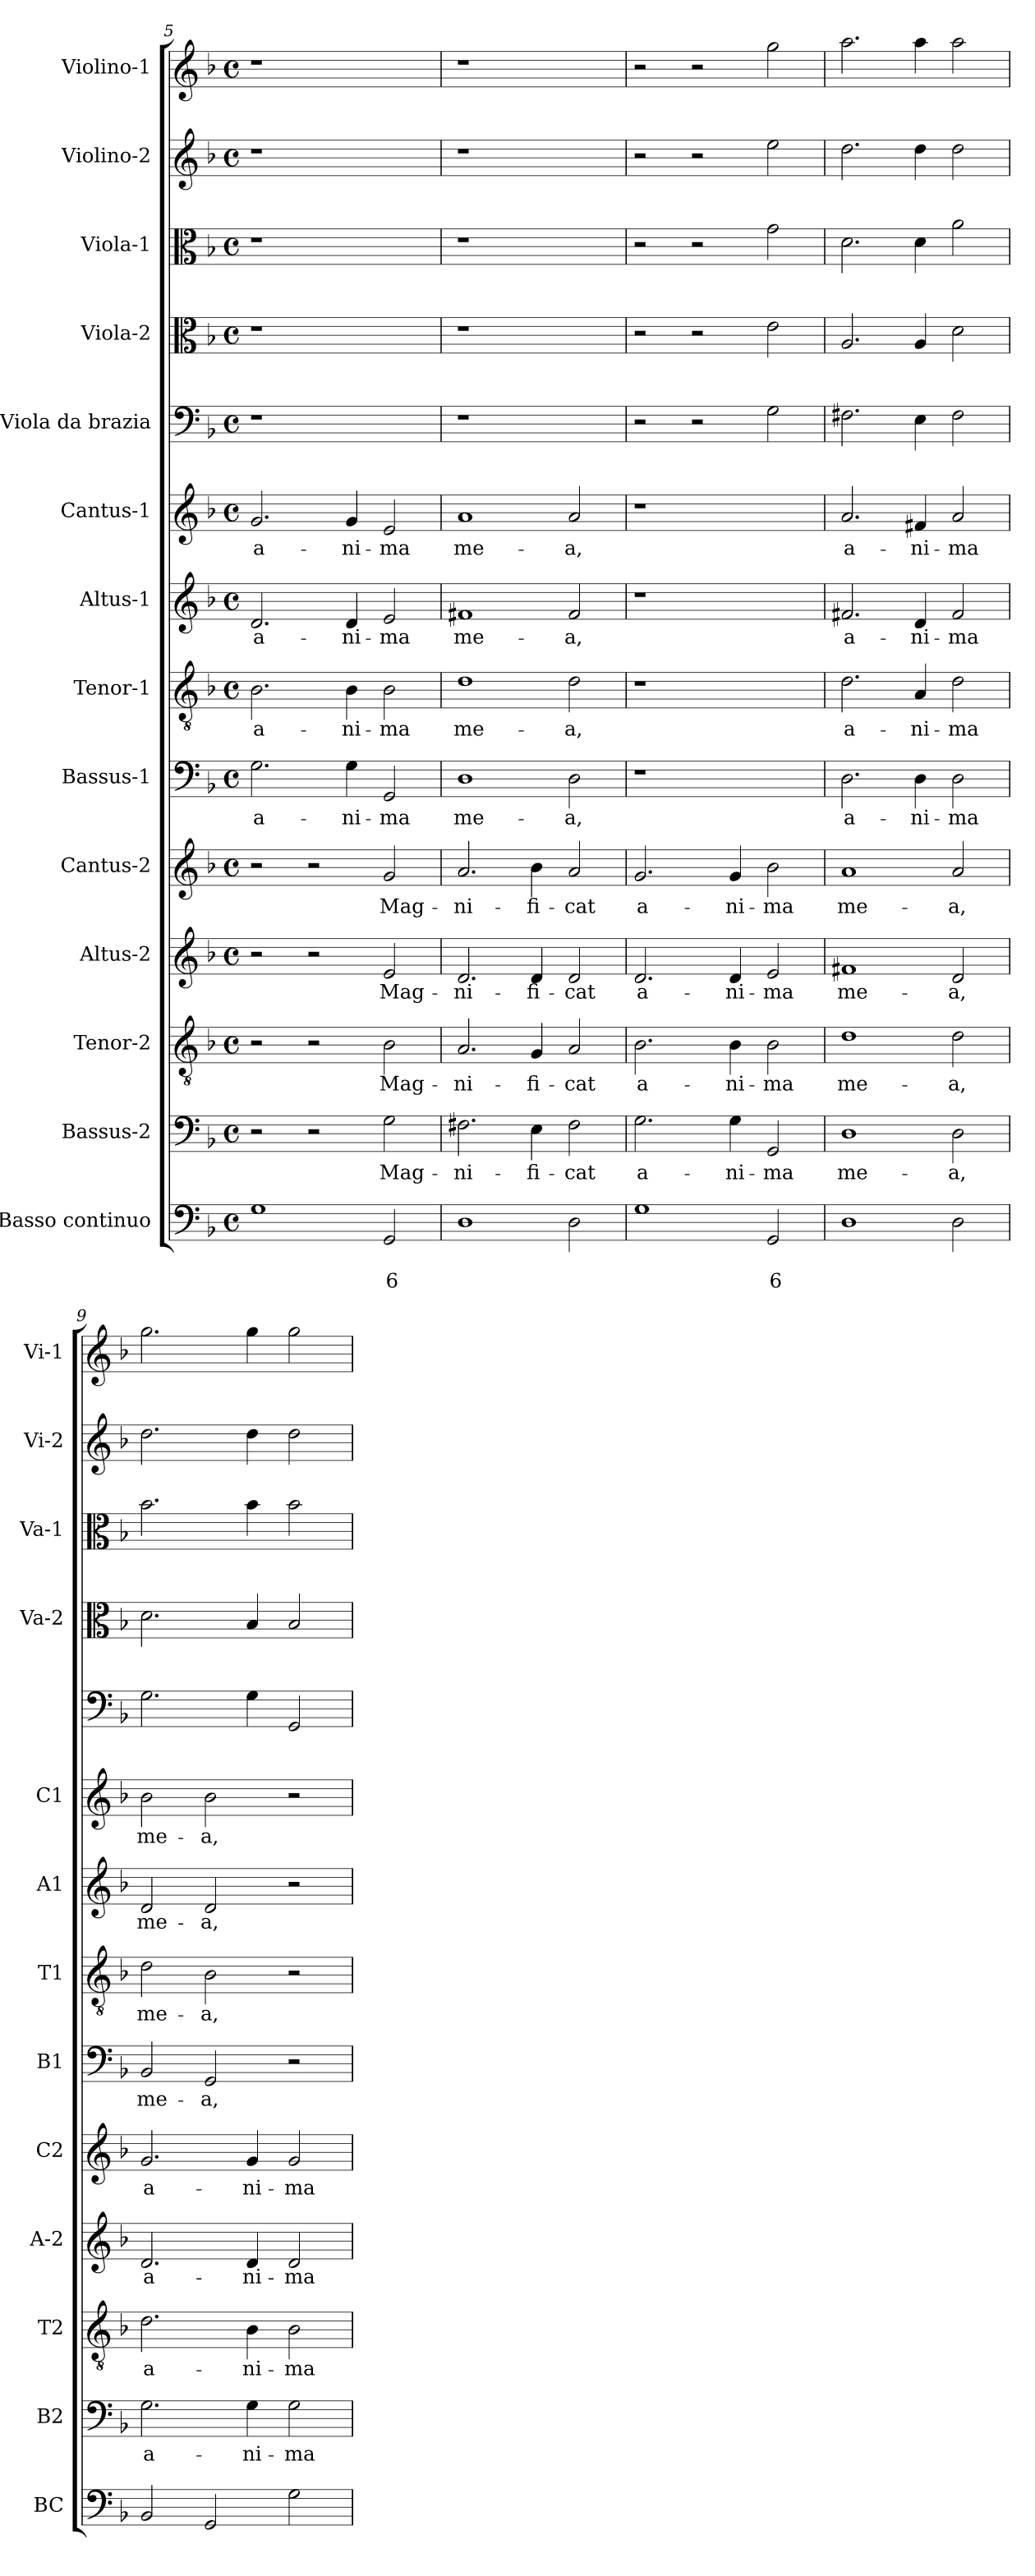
**kern	**text	**text	**kern	**text	**kern	**text	**kern	**text	**kern	**text	**kern	**text	**kern	**text	**kern	**text	**kern	**text	**kern	**kern	**kern	**kern	**kern
*part14	*part14	*part14	*part13	*part13	*part12	*part12	*part11	*part11	*part10	*part10	*part9	*part9	*part8	*part8	*part7	*part7	*part6	*part6	*part5	*part4	*part3	*part2	*part1
*staff14	*staff14	*staff14	*staff13	*staff13	*staff12	*staff12	*staff11	*staff11	*staff10	*staff10	*staff9	*staff9	*staff8	*staff8	*staff7	*staff7	*staff6	*staff6	*staff5	*staff4	*staff3	*staff2	*staff1
*I"Basso continuo	*	*	*I"Bassus-2	*	*I"Tenor-2	*	*I"Altus-2	*	*I"Cantus-2	*	*I"Bassus-1	*	*I"Tenor-1	*	*I"Altus-1	*	*I"Cantus-1	*	*I"Viola  da brazia	*I"Viola-2	*I"Viola-1	*I"Violino-2	*I"Violino-1
*I'BC	*	*	*I'B2	*	*I'T2	*	*I'A-2	*	*I'C2	*	*I'B1	*	*I'T1	*	*I'A1	*	*I'C1	*	*	*I'Va-2	*I'Va-1	*I'Vi-2	*I'Vi-1
*clefF4	*	*	*clefF4	*	*clefGv2	*	*clefG2	*	*clefG2	*	*clefF4	*	*clefGv2	*	*clefG2	*	*clefG2	*	*clefF4	*clefC3	*clefC3	*clefG2	*clefG2
*k[b-]	*	*	*k[b-]	*	*k[b-]	*	*k[b-]	*	*k[b-]	*	*k[b-]	*	*k[b-]	*	*k[b-]	*	*k[b-]	*	*k[b-]	*k[b-]	*k[b-]	*k[b-]	*k[b-]
*F:	*	*	*F:	*	*F:	*	*F:	*	*F:	*	*F:	*	*F:	*	*F:	*	*F:	*	*F:	*F:	*F:	*F:	*F:
*M4/4	*	*	*M4/4	*	*M4/4	*	*M4/4	*	*M4/4	*	*M4/4	*	*M4/4	*	*M4/4	*	*M4/4	*	*M4/4	*M4/4	*M4/4	*M4/4	*M4/4
*met(c)	*	*	*met(c)	*	*met(c)	*	*met(c)	*	*met(c)	*	*met(c)	*	*met(c)	*	*met(c)	*	*met(c)	*	*met(c)	*met(c)	*met(c)	*met(c)	*met(c)
=5	=5	=5	=5	=5	=5	=5	=5	=5	=5	=5	=5	=5	=5	=5	=5	=5	=5	=5	=5	=5	=5	=5	=5
!	!	!	!	!	!	!	!	!	!	!	!	!LO:LY:b	!	!LO:LY:b	!	!LO:LY:b	!	!LO:LY:b	!	!	!	!	!
1G	.	.	2r	.	2r	.	2r	.	2r	.	2.G\	a-	2.B-\	a-	2.d/	a-	2.g/	a-	1r	1r	1r	1r	1r
.	.	.	2r	.	2r	.	2r	.	2r	.	.	.	.	.	.	.	.	.	.	.	.	.	.
!	!	!	!	!	!	!	!	!	!	!	!	!LO:LY:b	!	!LO:LY:b	!	!LO:LY:b	!	!LO:LY:b	!	!	!	!	!
.	.	.	.	.	.	.	.	.	.	.	4G\	-ni-	4B-\	-ni-	4d/	-ni-	4g/	-ni-	.	.	.	.	.
!	!	!LO:LY:b	!	!LO:LY:b	!	!LO:LY:b	!	!LO:LY:b	!	!LO:LY:b	!	!LO:LY:b	!	!LO:LY:b	!	!LO:LY:b	!	!LO:LY:b	!	!	!	!	!
2GG/	.	6	2G\	Mag-	2B-\	Mag-	2e/	Mag-	2g/	Mag-	2GG/	-ma	2B-\	-ma	2e/	-ma	2e/	-ma	2ryy	2ryy	2ryy	2ryy	2ryy
=6	=6	=6	=6	=6	=6	=6	=6	=6	=6	=6	=6	=6	=6	=6	=6	=6	=6	=6	=6	=6	=6	=6	=6
!	!	!	!	!LO:LY:b	!	!LO:LY:b	!	!LO:LY:b	!	!LO:LY:b	!	!LO:LY:b	!	!LO:LY:b	!	!LO:LY:b	!	!LO:LY:b	!	!	!	!	!
1D	.	.	2.F#X\	-ni-	2.A/	-ni-	2.d/	-ni-	2.a/	-ni-	1D	me-	1d	me-	1f#X	me-	1a	me-	1r	1r	1r	1r	1r
!	!	!	!	!LO:LY:b	!	!LO:LY:b	!	!LO:LY:b	!	!LO:LY:b	!	!	!	!	!	!	!	!	!	!	!	!	!
.	.	.	4E\	-fi-	4G/	-fi-	4d/	-fi-	4b-\	-fi-	.	.	.	.	.	.	.	.	.	.	.	.	.
!	!	!	!	!LO:LY:b	!	!LO:LY:b	!	!LO:LY:b	!	!LO:LY:b	!	!LO:LY:b	!	!LO:LY:b	!	!LO:LY:b	!	!LO:LY:b	!	!	!	!	!
2D\	.	.	2F#\	-cat	2A/	-cat	2d/	-cat	2a/	-cat	2D\	-a,	2d\	-a,	2f#/	-a,	2a/	-a,	2ryy	2ryy	2ryy	2ryy	2ryy
=7	=7	=7	=7	=7	=7	=7	=7	=7	=7	=7	=7	=7	=7	=7	=7	=7	=7	=7	=7	=7	=7	=7	=7
!	!	!	!	!LO:LY:b	!	!LO:LY:b	!	!LO:LY:b	!	!LO:LY:b	!	!	!	!	!	!	!	!	!	!	!	!	!
1G	.	.	2.G\	a-	2.B-\	a-	2.d/	a-	2.g/	a-	1r	.	1r	.	1r	.	1r	.	2r	2r	2r	2r	2r
.	.	.	.	.	.	.	.	.	.	.	.	.	.	.	.	.	.	.	2r	2r	2r	2r	2r
!	!	!	!	!LO:LY:b	!	!LO:LY:b	!	!LO:LY:b	!	!LO:LY:b	!	!	!	!	!	!	!	!	!	!	!	!	!
.	.	.	4G\	-ni-	4B-\	-ni-	4d/	-ni-	4g/	-ni-	.	.	.	.	.	.	.	.	.	.	.	.	.
!	!	!LO:LY:b	!	!LO:LY:b	!	!LO:LY:b	!	!LO:LY:b	!	!LO:LY:b	!	!	!	!	!	!	!	!	!	!	!	!	!
2GG/	.	6	2GG/	-ma	2B-\	-ma	2e/	-ma	2b-\	-ma	2ryy	.	2ryy	.	2ryy	.	2ryy	.	2G\	2e\	2g\	2ee\	2gg\
!!LO:PB:g=z
=8	=8	=8	=8	=8	=8	=8	=8	=8	=8	=8	=8	=8	=8	=8	=8	=8	=8	=8	=8	=8	=8	=8	=8
!	!	!	!	!LO:LY:b	!	!LO:LY:b	!	!LO:LY:b	!	!LO:LY:b	!	!LO:LY:b	!	!LO:LY:b	!	!LO:LY:b	!	!LO:LY:b	!	!	!	!	!
1D	.	.	1D	me-	1d	me-	1f#X	me-	1a	me-	2.D\	a-	2.d\	a-	2.f#X/	a-	2.a/	a-	2.F#X\	2.A/	2.d\	2.dd\	2.aa\
!	!	!	!	!	!	!	!	!	!	!	!	!LO:LY:b	!	!LO:LY:b	!	!LO:LY:b	!	!LO:LY:b	!	!	!	!	!
.	.	.	.	.	.	.	.	.	.	.	4D\	-ni-	4A/	-ni-	4d/	-ni-	4f#X/	-ni-	4E\	4A/	4d\	4dd\	4aa\
!	!	!	!	!LO:LY:b	!	!LO:LY:b	!	!LO:LY:b	!	!LO:LY:b	!	!LO:LY:b	!	!LO:LY:b	!	!LO:LY:b	!	!LO:LY:b	!	!	!	!	!
2D\	.	.	2D\	-a,	2d\	-a,	2d/	-a,	2a/	-a,	2D\	-ma	2d\	-ma	2f#/	-ma	2a/	-ma	2F#\	2d\	2a\	2dd\	2aa\
=9	=9	=9	=9	=9	=9	=9	=9	=9	=9	=9	=9	=9	=9	=9	=9	=9	=9	=9	=9	=9	=9	=9	=9
!	!	!	!	!LO:LY:b	!	!LO:LY:b	!	!LO:LY:b	!	!LO:LY:b	!	!LO:LY:b	!	!LO:LY:b	!	!LO:LY:b	!	!LO:LY:b	!	!	!	!	!
2BB-/	.	.	2.G\	a-	2.d\	a-	2.d/	a-	2.g/	a-	2BB-/	me-	2d\	me-	2d/	me-	2b-\	me-	2.G\	2.d\	2.b-\	2.dd\	2.gg\
!	!	!	!	!	!	!	!	!	!	!	!	!LO:LY:b	!	!LO:LY:b	!	!LO:LY:b	!	!LO:LY:b	!	!	!	!	!
2GG/	.	.	.	.	.	.	.	.	.	.	2GG/	-a,	2B-\	-a,	2d/	-a,	2b-\	-a,	.	.	.	.	.
!	!	!	!	!LO:LY:b	!	!LO:LY:b	!	!LO:LY:b	!	!LO:LY:b	!	!	!	!	!	!	!	!	!	!	!	!	!
.	.	.	4G\	-ni-	4B-\	-ni-	4d/	-ni-	4g/	-ni-	.	.	.	.	.	.	.	.	4G\	4B-/	4b-\	4dd\	4gg\
!	!	!	!	!LO:LY:b	!	!LO:LY:b	!	!LO:LY:b	!	!LO:LY:b	!	!	!	!	!	!	!	!	!	!	!	!	!
2G\	.	.	2G\	-ma	2B-\	-ma	2d/	-ma	2g/	-ma	2r	.	2r	.	2r	.	2r	.	2GG/	2B-/	2b-\	2dd\	2gg\
=	=	=	=	=	=	=	=	=	=	=	=	=	=	=	=	=	=	=	=	=	=	=	=
*-	*-	*-	*-	*-	*-	*-	*-	*-	*-	*-	*-	*-	*-	*-	*-	*-	*-	*-	*-	*-	*-	*-	*-
